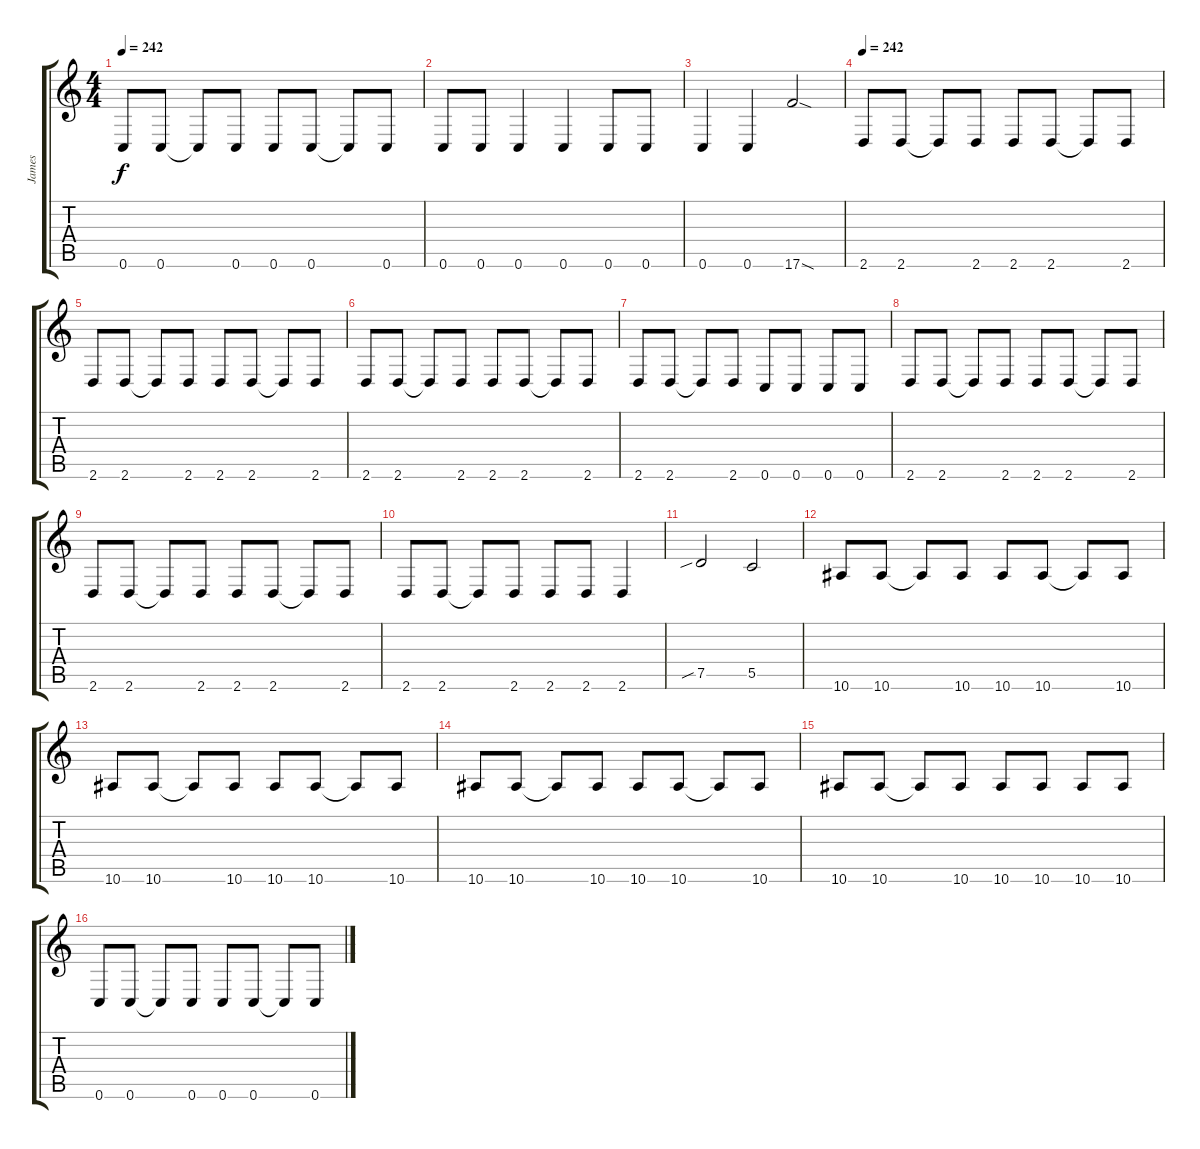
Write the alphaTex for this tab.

\track ("James" "James") {instrument electricbasspick}
\staff {score tabs}
\tuning (D4 A3 F3 C3 G2 C2) {hide}
\ts (4 4)
\tempo 242
\clef g2
\ks c
0.6.8{dy f} 0.6.8 0.6{t}.8 0.6.8 0.6.8 0.6.8 0.6{t}.8 0.6.8 |
0.6.8 0.6.8 0.6.4 0.6.4 0.6.8 0.6.8 |
0.6.4 0.6.4 17.6{sod}.2 |
\tempo 242
2.6.8 2.6.8 2.6{t}.8 2.6.8 2.6.8 2.6.8 2.6{t}.8 2.6.8 |
2.6.8 2.6.8 2.6{t}.8 2.6.8 2.6.8 2.6.8 2.6{t}.8 2.6.8 |
2.6.8 2.6.8 2.6{t}.8 2.6.8 2.6.8 2.6.8 2.6{t}.8 2.6.8 |
2.6.8 2.6.8 2.6{t}.8 2.6.8 0.6.8 0.6.8 0.6.8 0.6.8 |
2.6.8 2.6.8 2.6{t}.8 2.6.8 2.6.8 2.6.8 2.6{t}.8 2.6.8 |
2.6.8 2.6.8 2.6{t}.8 2.6.8 2.6.8 2.6.8 2.6{t}.8 2.6.8 |
2.6.8 2.6.8 2.6{t}.8 2.6.8 2.6.8 2.6.8 2.6.4 |
7.5{sib}.2 5.5.2 |
10.6.8 10.6.8 10.6{t}.8 10.6.8 10.6.8 10.6.8 10.6{t}.8 10.6.8 |
10.6.8 10.6.8 10.6{t}.8 10.6.8 10.6.8 10.6.8 10.6{t}.8 10.6.8 |
10.6.8 10.6.8 10.6{t}.8 10.6.8 10.6.8 10.6.8 10.6{t}.8 10.6.8 |
10.6.8 10.6.8 10.6{t}.8 10.6.8 10.6.8 10.6.8 10.6.8 10.6.8 |
0.6.8 0.6.8 0.6{t}.8 0.6.8 0.6.8 0.6.8 0.6{t}.8 0.6.8
